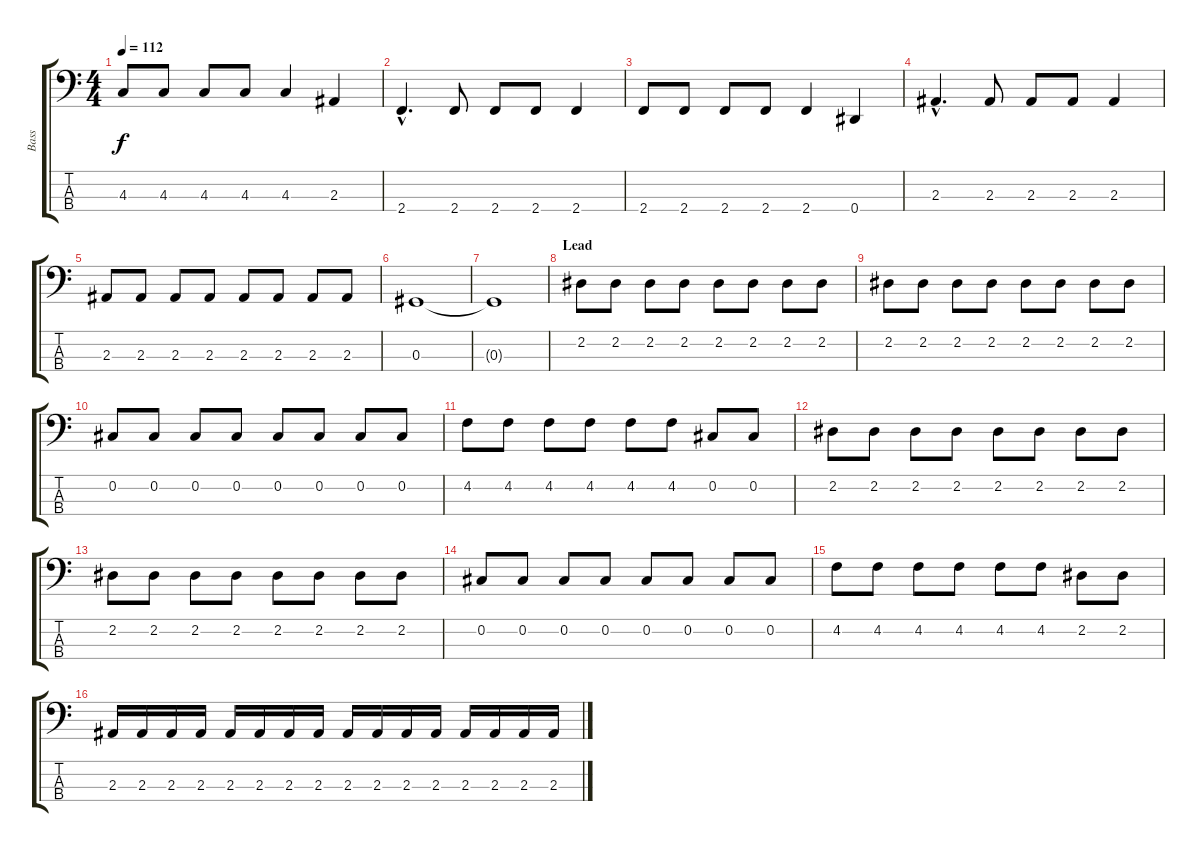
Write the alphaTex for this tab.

\track ("Bass" "Bass") {instrument electricbassfinger}
\staff {score tabs}
\tuning (Gb2 Db2 Ab1 Eb1) {hide}
\ts (4 4)
\tempo 112
\clef f4
\ks c
4.3.8{dy f} 4.3.8 4.3.8 4.3.8 4.3.4 2.3.4 |
2.4{hac}.4{d} 2.4.8 2.4.8 2.4.8 2.4.4 |
2.4.8 2.4.8 2.4.8 2.4.8 2.4.4 0.4.4 |
2.3{hac}.4{d} 2.3.8 2.3.8 2.3.8 2.3.4 |
2.3.8 2.3.8 2.3.8 2.3.8 2.3.8 2.3.8 2.3.8 2.3.8 |
0.3.1 |
0.3{t}.1 |
\section ("" "Lead")
2.2.8 2.2.8 2.2.8 2.2.8 2.2.8 2.2.8 2.2.8 2.2.8 |
2.2.8 2.2.8 2.2.8 2.2.8 2.2.8 2.2.8 2.2.8 2.2.8 |
0.2.8 0.2.8 0.2.8 0.2.8 0.2.8 0.2.8 0.2.8 0.2.8 |
4.2.8 4.2.8 4.2.8 4.2.8 4.2.8 4.2.8 0.2.8 0.2.8 |
2.2.8 2.2.8 2.2.8 2.2.8 2.2.8 2.2.8 2.2.8 2.2.8 |
2.2.8 2.2.8 2.2.8 2.2.8 2.2.8 2.2.8 2.2.8 2.2.8 |
0.2.8 0.2.8 0.2.8 0.2.8 0.2.8 0.2.8 0.2.8 0.2.8 |
4.2.8 4.2.8 4.2.8 4.2.8 4.2.8 4.2.8 2.2.8 2.2.8 |
2.3.16 2.3.16 2.3.16 2.3.16 2.3.16 2.3.16 2.3.16 2.3.16 2.3.16 2.3.16 2.3.16 2.3.16 2.3.16 2.3.16 2.3.16 2.3.16
